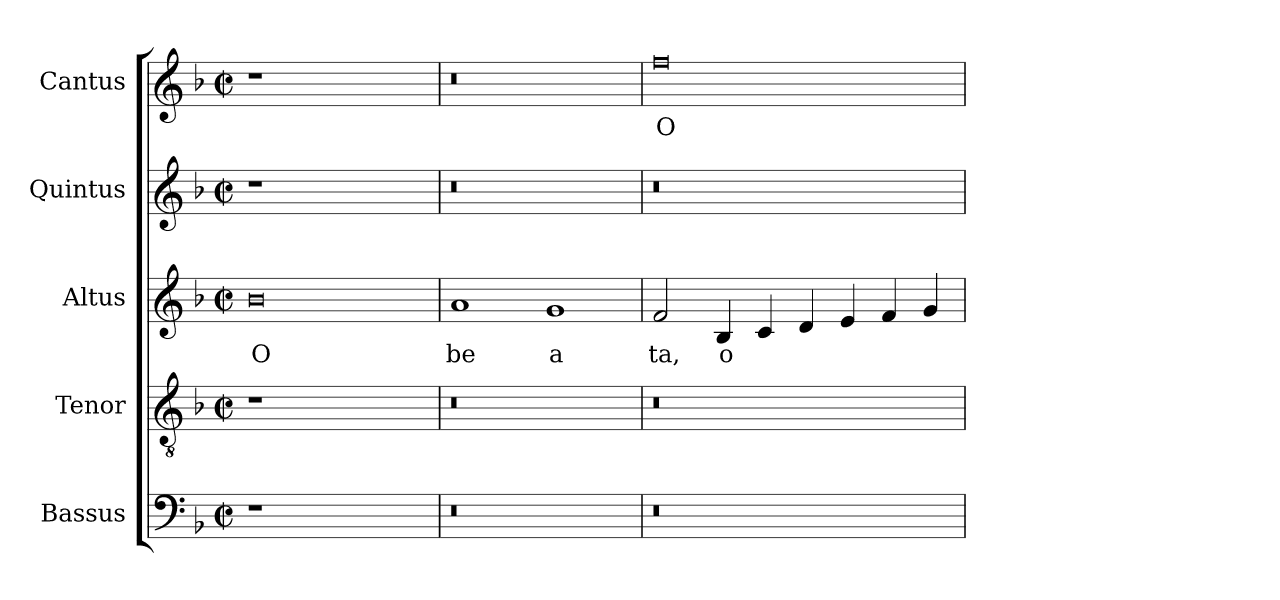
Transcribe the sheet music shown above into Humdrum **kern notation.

**kern	**kern	**kern	**text	**kern	**kern	**text
*part5	*part4	*part3	*part3	*part2	*part1	*part1
*staff5	*staff4	*staff3	*staff3	*staff2	*staff1	*staff1
*I"Bassus	*I"Tenor	*I"Altus	*	*I"Quintus	*I"Cantus	*
!!LO:PB:g=z
*stria5	*stria5	*stria5	*	*stria5	*stria5	*
*clefF4	*clefGv2	*clefG2	*	*clefG2	*clefG2	*
*k[b-]	*k[b-]	*k[b-]	*	*k[b-]	*k[b-]	*
*F:	*F:	*F:	*	*F:	*F:	*
*M2/2	*M2/2	*M2/2	*	*M2/2	*M2/2	*
*met(c|)	*met(c|)	*met(c|)	*	*met(c|)	*met(c|)	*
=1	=1	=1	=1	=1	=1	=1
!	!	!	!LO:LY:b:cj	!	!	!
1r	1r	0b-	O	1r	1r	.
1ryy	1ryy	.	.	1ryy	1ryy	.
=2	=2	=2	=2	=2	=2	=2
!	!	!	!LO:LY:b:cj	!	!	!
0r	0r	1a	be	0r	0r	.
!	!	!	!LO:LY:b:cj	!	!	!
.	.	1g	a	.	.	.
=3	=3	=3	=3	=3	=3	=3
!	!	!	!LO:LY:b:cj	!	!	!LO:LY:b:cj
0r	0r	2f/	ta,	0r	0ff	O
!	!	!	!LO:LY:b:cj	!	!	!
.	.	4B-/	o	.	.	.
!	!	!	!LO:LY:b:cj	!	!	!
.	.	4c/	.	.	.	.
!	!	!	!LO:LY:b:cj	!	!	!
.	.	4d/	.	.	.	.
!	!	!	!LO:LY:b:cj	!	!	!
.	.	4e/	.	.	.	.
!	!	!	!LO:LY:b:cj	!	!	!
.	.	4f/	.	.	.	.
!	!	!	!LO:LY:b:cj	!	!	!
.	.	4g/	.	.	.	.
=	=	=	=	=	=	=
*-	*-	*-	*-	*-	*-	*-
